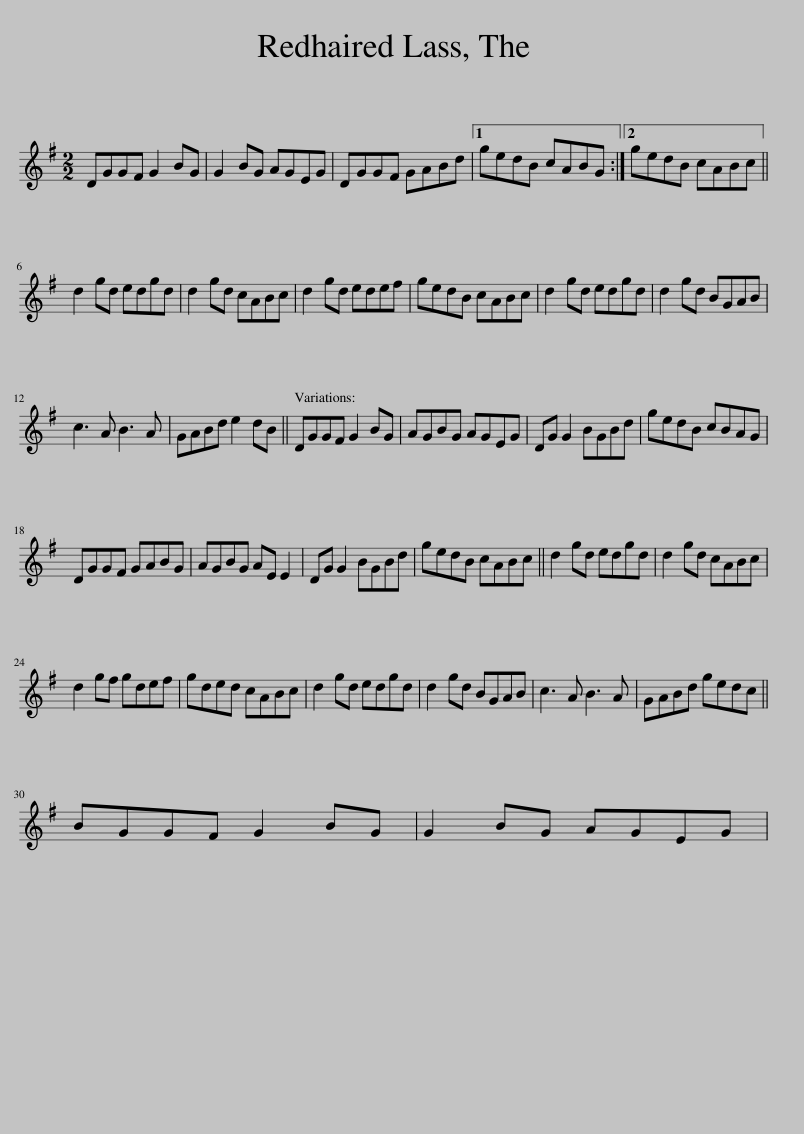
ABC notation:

X:1
L:1/8
M:2/2
I:linebreak $
K:G
V:1 treble
V:1
 DGGF G2 BG | G2 BG AGEG | DGGF GABd |1 gedB cABG :|2 gedB cABc ||$ %5
 d2 gd edgd | d2 gd cABc | d2 gd edef | gedB cABc | d2 gd edgd | %10
 d2 gd BGAB |$ c3 A B3 A | GABd e2 dB || DGGF G2 BG | AGBG AGEG | %15
 DG G2 BGBd | gedB cBAG |$ DGGF GABG | AGBG AE E2 | DG G2 BGBd | %20
 gedB cABc || d2 gd edgd | d2 gd cABc |$ d2 gf gdef | gded cABc | %25
 d2 gd edgd | d2 gd BGAB | c3 A B3 A | GABd gedc ||$ BGGF G2 BG | %30
 G2 BG AGEG | %31
